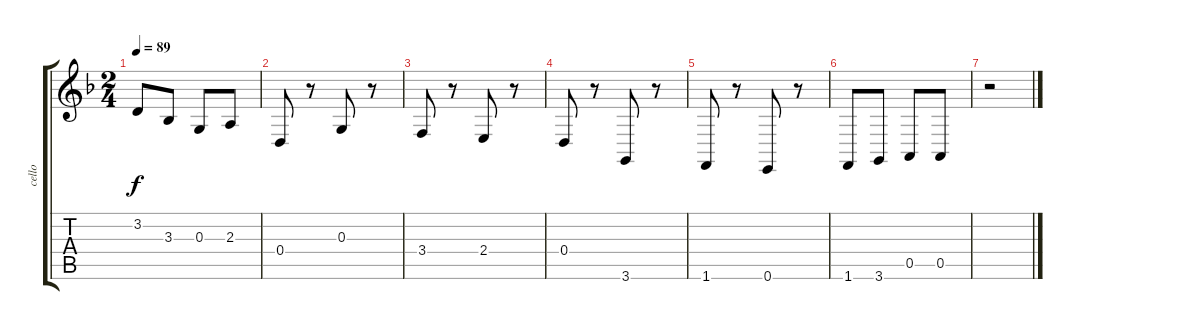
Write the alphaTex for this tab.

\track ("cello" "cello") {instrument cello}
\staff {score tabs}
\tuning (E4 B3 G3 D3 A2 E2) {hide}
\ts (2 4)
\tempo 89
\clef g2
\ks dminor
3.2.8{dy f} 3.3.8 0.3.8 2.3.8 |
0.4.8 r.8 0.3.8 r.8 |
3.4.8 r.8 2.4.8 r.8 |
0.4.8 r.8 3.6.8 r.8 |
1.6.8 r.8 0.6.8 r.8 |
1.6.8 3.6.8 0.5.8 0.5.8 |
r.2
